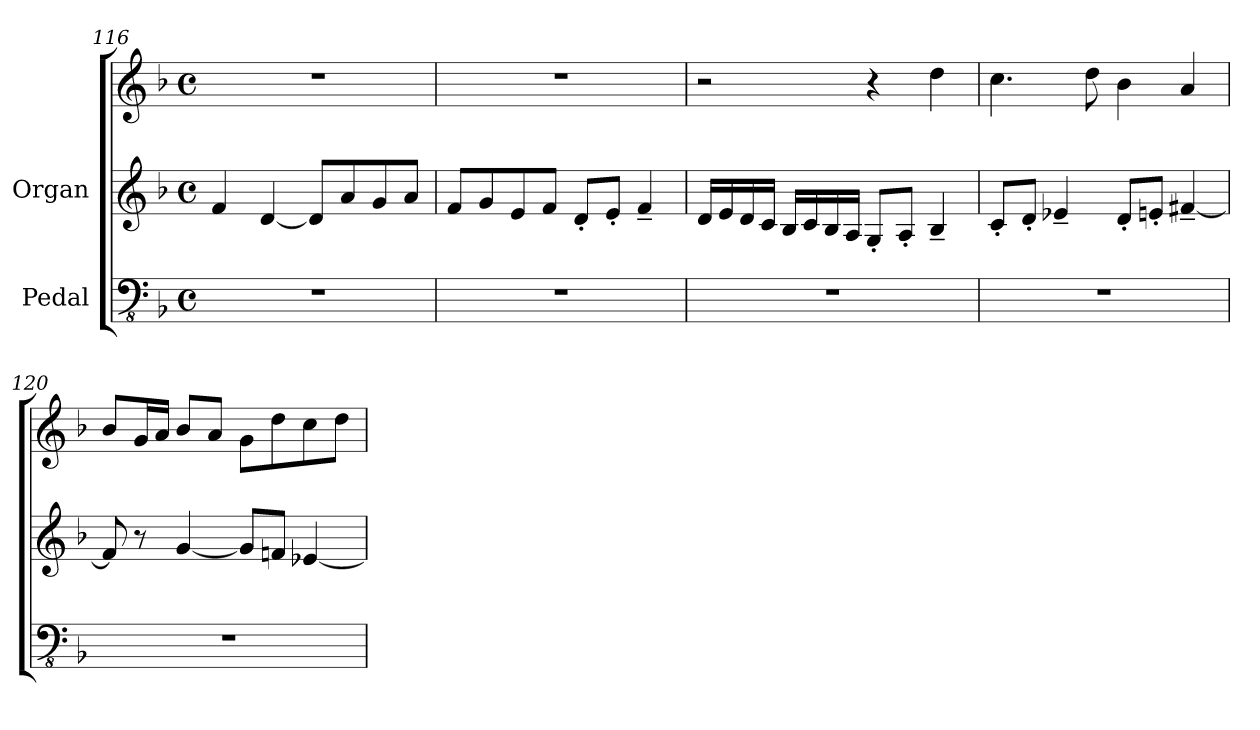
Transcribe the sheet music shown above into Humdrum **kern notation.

**kern	**kern	**kern
*part2	*part1	*part1
*staff3	*staff2	*staff1
*I"Pedal	*I"Organ	*
*clefFv4	*clefG2	*clefG2
*k[b-]	*k[b-]	*k[b-]
*M4/4	*M4/4	*M4/4
*met(c)	*met(c)	*met(c)
=116	=116	=116
1r	4f/	1r
.	[4d/	.
.	8d/L]	.
.	8a/	.
.	8g/	.
.	8a/J	.
=117	=117	=117
1r	8f/L	1r
.	8g/	.
.	8e/	.
.	8f/J	.
.	8d'/L	.
.	8e'/J	.
.	4f~/	.
!!LO:LB:g=z
=118	=118	=118
1r	16d/LL	2r
.	16e/	.
.	16d/	.
.	16c/JJ	.
.	16B-/LL	.
.	16c/	.
.	16B-/	.
.	16A/JJ	.
.	8G'/L	4r
.	8A'/J	.
.	4B-~/	4dd\
=119	=119	=119
1r	8c'/L	4.cc\
.	8d'/J	.
.	4e-X~/	.
.	.	8dd\
.	8d'/L	4b-\
.	8en'/J	.
.	[4f#X~/	4a/
=120	=120	=120
1r	8f#/]	8b-/L
.	8r	16g/L
.	.	16a/JJ
.	[4g/	8b-/L
.	.	8a/J
.	8g/L]	8g\L
.	8fn/J	8dd\
.	[4e-X/	8cc\
.	.	8dd\J
=	=	=
*-	*-	*-
